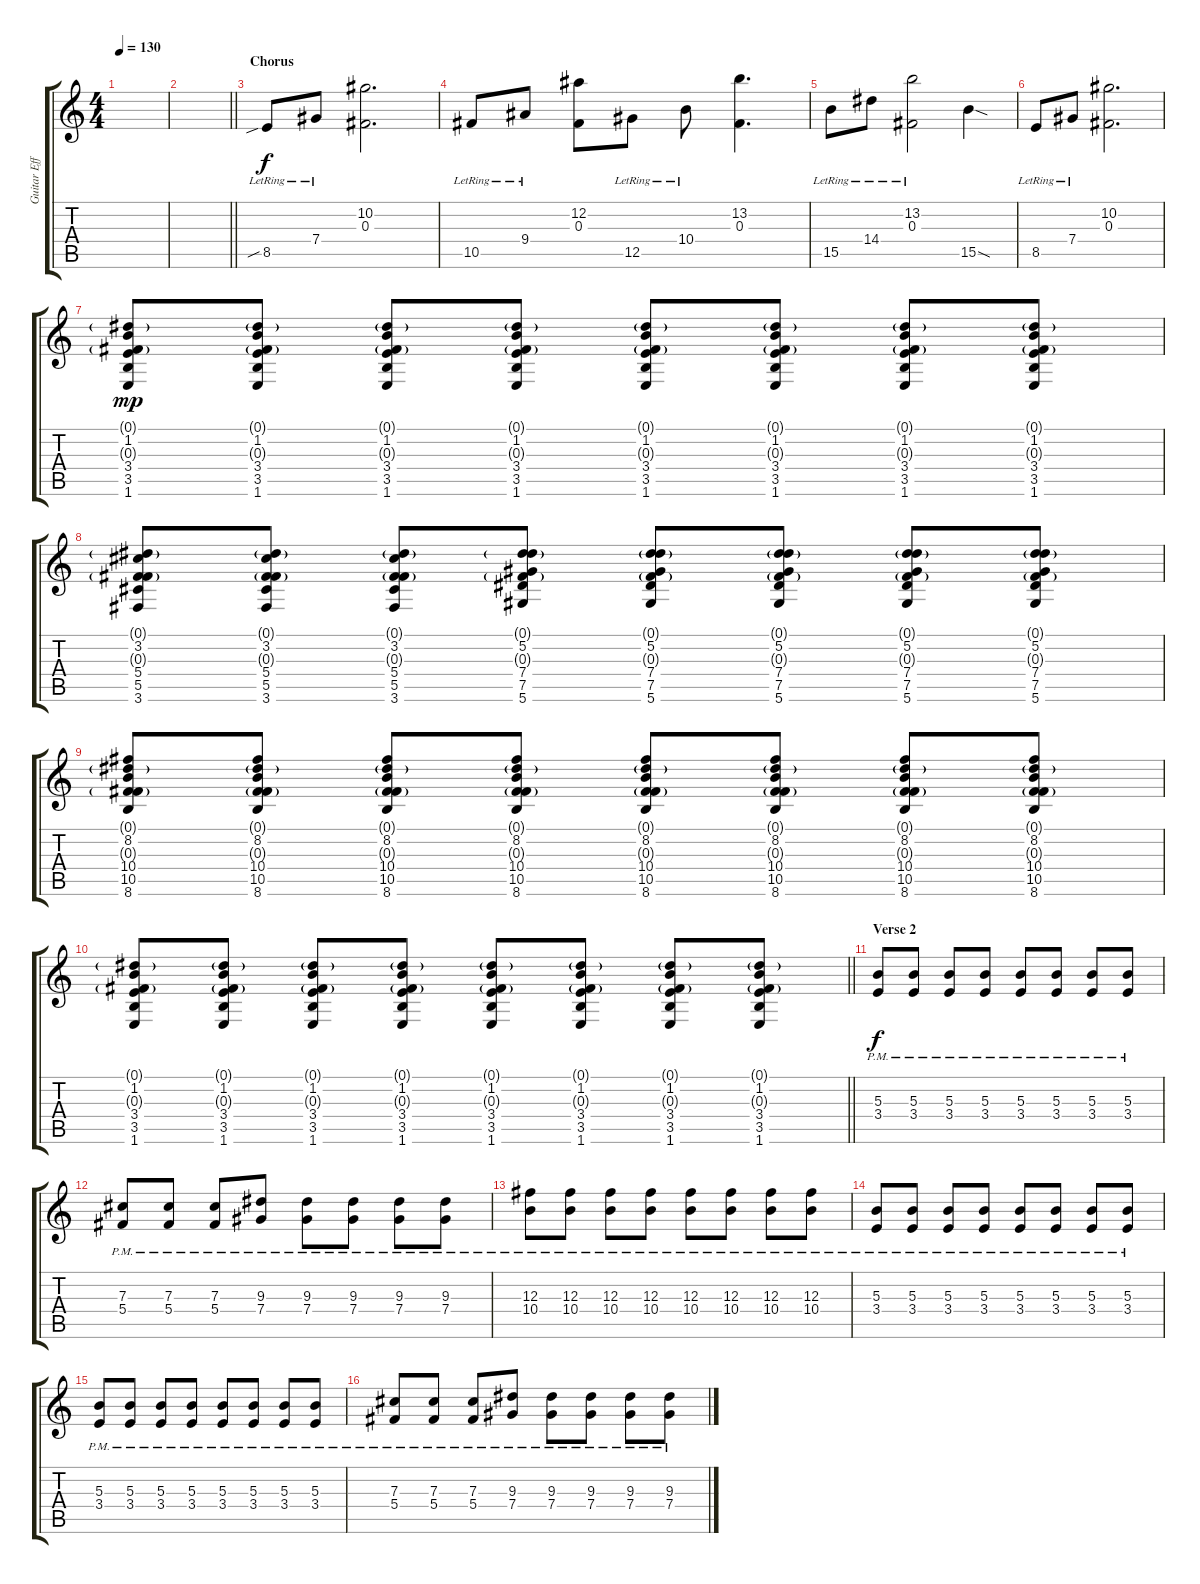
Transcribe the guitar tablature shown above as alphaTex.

\track ("Guitar Effects 1" "Guitar Eff") {instrument electricguitarclean}
\staff {score tabs}
\tuning (Eb4 Bb3 Gb3 Db3 Ab2 Eb2) {hide}
\ts (4 4)
\tempo 130
\clef g2
\ks c
|
\barLineRight lightlight
|
\section ("" "Chorus")
8.5{sib lr}.8{dy f} 7.4{lr}.8 (10.2 0.3).2{d} |
10.5{lr}.8 9.4{lr}.8 (12.2 0.3).8 12.5{lr}.8 10.4{lr}.8 (13.2 0.3).4{d} |
15.5{lr}.8 14.4{lr}.8 (13.2{lr} 0.3{lr}).2 15.5{sod}.4 |
8.5{lr}.8 7.4{lr}.8 (10.2 0.3).2{d} |
(0.1{g} 1.2 0.3{g} 3.4 3.5 1.6).8{dy mp} (0.1{g} 1.2 0.3{g} 3.4 3.5 1.6).8 (0.1{g} 1.2 0.3{g} 3.4 3.5 1.6).8 (0.1{g} 1.2 0.3{g} 3.4 3.5 1.6).8 (0.1{g} 1.2 0.3{g} 3.4 3.5 1.6).8 (0.1{g} 1.2 0.3{g} 3.4 3.5 1.6).8 (0.1{g} 1.2 0.3{g} 3.4 3.5 1.6).8 (0.1{g} 1.2 0.3{g} 3.4 3.5 1.6).8 |
(0.1{g} 3.2 0.3{g} 5.4 5.5 3.6).8 (0.1{g} 3.2 0.3{g} 5.4 5.5 3.6).8 (0.1{g} 3.2 0.3{g} 5.4 5.5 3.6).8 (0.1{g} 5.2 0.3{g} 7.4 7.5 5.6).8 (0.1{g} 5.2 0.3{g} 7.4 7.5 5.6).8 (0.1{g} 5.2 0.3{g} 7.4 7.5 5.6).8 (0.1{g} 5.2 0.3{g} 7.4 7.5 5.6).8 (0.1{g} 5.2 0.3{g} 7.4 7.5 5.6).8 |
(0.1{g} 8.2 0.3{g} 10.4 10.5 8.6).8 (0.1{g} 8.2 0.3{g} 10.4 10.5 8.6).8 (0.1{g} 8.2 0.3{g} 10.4 10.5 8.6).8 (0.1{g} 8.2 0.3{g} 10.4 10.5 8.6).8 (0.1{g} 8.2 0.3{g} 10.4 10.5 8.6).8 (0.1{g} 8.2 0.3{g} 10.4 10.5 8.6).8 (0.1{g} 8.2 0.3{g} 10.4 10.5 8.6).8 (0.1{g} 8.2 0.3{g} 10.4 10.5 8.6).8 |
\barLineRight lightlight
(0.1{g} 1.2 0.3{g} 3.4 3.5 1.6).8 (0.1{g} 1.2 0.3{g} 3.4 3.5 1.6).8 (0.1{g} 1.2 0.3{g} 3.4 3.5 1.6).8 (0.1{g} 1.2 0.3{g} 3.4 3.5 1.6).8 (0.1{g} 1.2 0.3{g} 3.4 3.5 1.6).8 (0.1{g} 1.2 0.3{g} 3.4 3.5 1.6).8 (0.1{g} 1.2 0.3{g} 3.4 3.5 1.6).8 (0.1{g} 1.2 0.3{g} 3.4 3.5 1.6).8 |
\section ("" "Verse 2")
(5.3{pm} 3.4{pm}).8{dy f} (5.3{pm} 3.4{pm}).8 (5.3{pm} 3.4{pm}).8 (5.3{pm} 3.4{pm}).8 (5.3{pm} 3.4{pm}).8 (5.3{pm} 3.4{pm}).8 (5.3{pm} 3.4{pm}).8 (5.3{pm} 3.4{pm}).8 |
(7.3{pm} 5.4{pm}).8 (7.3{pm} 5.4{pm}).8 (7.3{pm} 5.4{pm}).8 (9.3{pm} 7.4{pm}).8 (9.3{pm} 7.4{pm}).8 (9.3{pm} 7.4{pm}).8 (9.3{pm} 7.4{pm}).8 (9.3{pm} 7.4{pm}).8 |
(12.3{pm} 10.4{pm}).8 (12.3{pm} 10.4{pm}).8 (12.3{pm} 10.4{pm}).8 (12.3{pm} 10.4{pm}).8 (12.3{pm} 10.4{pm}).8 (12.3{pm} 10.4{pm}).8 (12.3{pm} 10.4{pm}).8 (12.3{pm} 10.4{pm}).8 |
(5.3{pm} 3.4{pm}).8 (5.3{pm} 3.4{pm}).8 (5.3{pm} 3.4{pm}).8 (5.3{pm} 3.4{pm}).8 (5.3{pm} 3.4{pm}).8 (5.3{pm} 3.4{pm}).8 (5.3{pm} 3.4{pm}).8 (5.3{pm} 3.4{pm}).8 |
(5.3{pm} 3.4{pm}).8 (5.3{pm} 3.4{pm}).8 (5.3{pm} 3.4{pm}).8 (5.3{pm} 3.4{pm}).8 (5.3{pm} 3.4{pm}).8 (5.3{pm} 3.4{pm}).8 (5.3{pm} 3.4{pm}).8 (5.3{pm} 3.4{pm}).8 |
(7.3{pm} 5.4{pm}).8 (7.3{pm} 5.4{pm}).8 (7.3{pm} 5.4{pm}).8 (9.3{pm} 7.4{pm}).8 (9.3{pm} 7.4{pm}).8 (9.3{pm} 7.4{pm}).8 (9.3{pm} 7.4{pm}).8 (9.3{pm} 7.4{pm}).8
